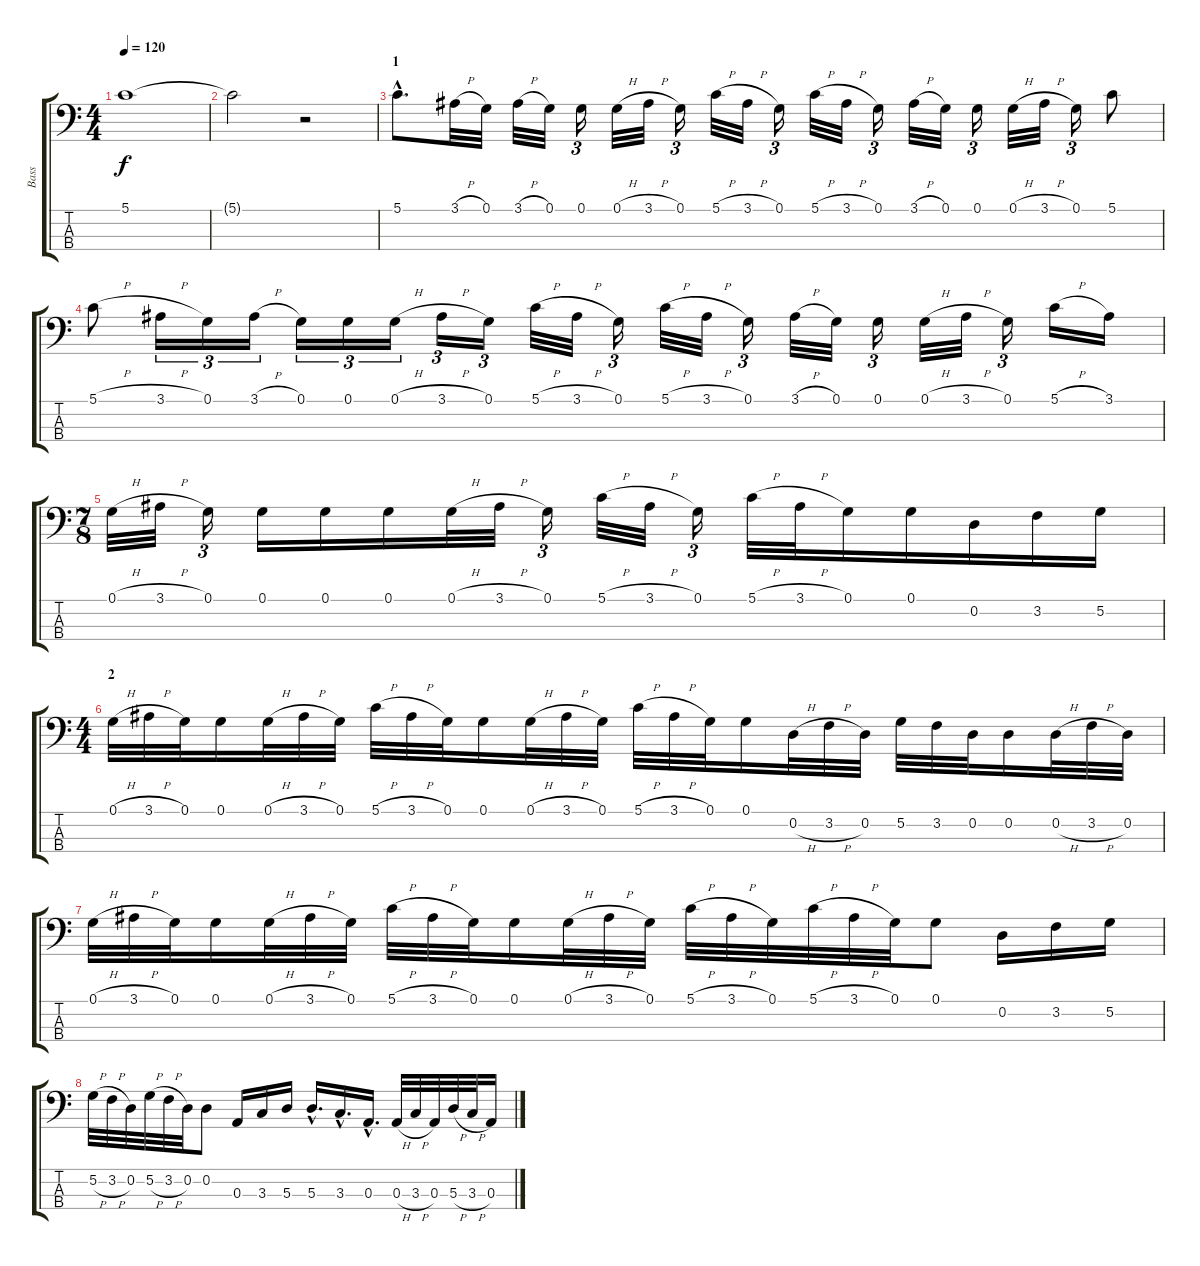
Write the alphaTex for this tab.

\track ("Bass" "Bass") {instrument electricbassfinger}
\staff {score tabs}
\tuning (G2 D2 A1 E1) {hide}
\ts (4 4)
\tempo 120
\clef f4
\ks c
5.1{t}.1{dy f} |
5.1{t}.2 r.2 |
\section ("" "1")
5.1{hac}.8{d} 3.1{h}.32 0.1.32 3.1{h}.32 0.1.32 0.1.16{tu (3 2)} 0.1{h}.32 3.1{h}.32 0.1.16{tu (3 2)} 5.1{h}.32 3.1{h}.32 0.1.16{tu (3 2)} 5.1{h}.32 3.1{h}.32 0.1.16{tu (3 2)} 3.1{h}.32 0.1.32 0.1.16{tu (3 2)} 0.1{h}.32 3.1{h}.32 0.1.16{tu (3 2)} 5.1.8 |
5.1{h}.8 3.1{h}.16{tu (3 2)} 0.1.16{tu (3 2)} 3.1{h}.16{tu (3 2)} 0.1.16{tu (3 2)} 0.1.16{tu (3 2)} 0.1{h}.16{tu (3 2)} 3.1{h}.16{tu (3 2)} 0.1.16{tu (3 2)} 5.1{h}.32 3.1{h}.32 0.1.16{tu (3 2)} 5.1{h}.32 3.1{h}.32 0.1.16{tu (3 2)} 3.1{h}.32 0.1.32 0.1.16{tu (3 2)} 0.1{h}.32 3.1{h}.32 0.1.16{tu (3 2)} 5.1{h}.16 3.1.16 |
\ts (7 8)
0.1{h}.32 3.1{h}.32 0.1.16{tu (3 2)} 0.1.16 0.1.16 0.1.16 0.1{h}.32 3.1{h}.32 0.1.16{tu (3 2)} 5.1{h}.32 3.1{h}.32 0.1.16{tu (3 2)} 5.1{h}.32 3.1{h}.32 0.1.16 0.1.16 0.2.16 3.2.16 5.2.16 |
\ts (4 4)
\section ("" "2")
0.1{h}.32 3.1{h}.32 0.1.32 0.1.16 0.1{h}.32 3.1{h}.32 0.1.32 5.1{h}.32 3.1{h}.32 0.1.32 0.1.16 0.1{h}.32 3.1{h}.32 0.1.32 5.1{h}.32 3.1{h}.32 0.1.32 0.1.16 0.2{h}.32 3.2{h}.32 0.2.32 5.2.32 3.2.32 0.2.32 0.2.16 0.2{h}.32 3.2{h}.32 0.2.32 |
0.1{h}.32 3.1{h}.32 0.1.32 0.1.16 0.1{h}.32 3.1{h}.32 0.1.32 5.1{h}.32 3.1{h}.32 0.1.32 0.1.16 0.1{h}.32 3.1{h}.32 0.1.32 5.1{h}.32 3.1{h}.32 0.1.32 5.1{h}.32 3.1{h}.32 0.1.32 0.1.8 0.2.16 3.2.16 5.2.16 |
5.2{h}.32 3.2{h}.32 0.2.32 5.2{h}.32 3.2{h}.32 0.2.32 0.2.8 0.3.16 3.3.16 5.3.16 5.3{hac}.16{d} 3.3{hac}.16{d} 0.3{hac}.16{d} 0.3{h}.32 3.3{h}.32 0.3.32 5.3{h}.32 3.3{h}.32 0.3.16
